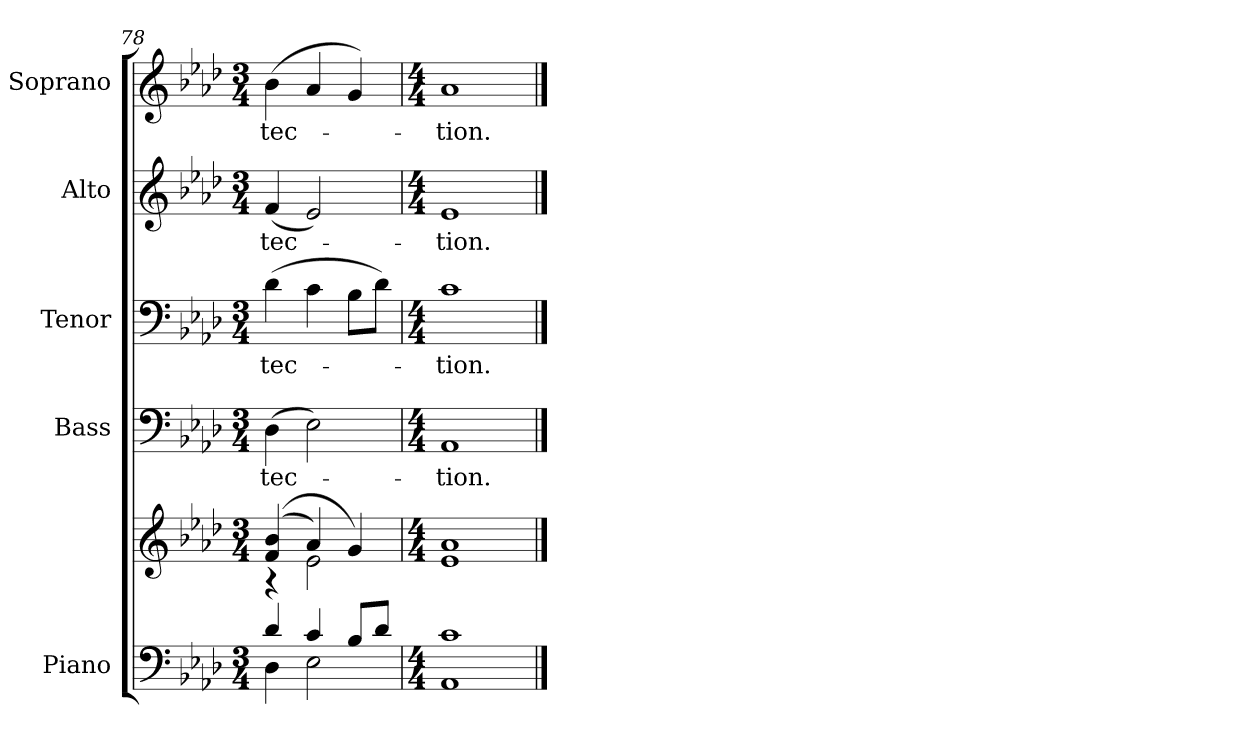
**kern	**kern	**kern	**text	**kern	**text	**kern	**text	**kern	**text
*part5	*part5	*part4	*part4	*part3	*part3	*part2	*part2	*part1	*part1
*staff6	*staff5	*staff4	*staff4	*staff3	*staff3	*staff2	*staff2	*staff1	*staff1
*I"Piano	*	*I"Bass	*	*I"Tenor	*	*I"Alto	*	*I"Soprano	*
*I'Pno.	*	*I'B.	*	*I'T.	*	*I'A.	*	*I'S.	*
*clefF4	*clefG2	*clefF4	*	*clefF4	*	*clefG2	*	*clefG2	*
*k[b-e-a-d-]	*k[b-e-a-d-]	*k[b-e-a-d-]	*	*k[b-e-a-d-]	*	*k[b-e-a-d-]	*	*k[b-e-a-d-]	*
*A-:	*A-:	*A-:	*	*A-:	*	*A-:	*	*A-:	*
*M3/4	*M3/4	*M3/4	*	*M3/4	*	*M3/4	*	*M3/4	*
=78	=78	=78	=78	=78	=78	=78	=78	=78	=78
*^	*^	*	*	*	*	*	*	*	*
!	!	!	!	!	!LO:LY:b:color=#000000	!	!	!	!	!	!
!	!	!	!	!	!	!	!LO:LY:b:color=#000000	!	!	!	!
!	!	!	!	!	!	!	!	!	!LO:LY:b:color=#000000	!	!
!	!	!	!	!	!	!	!	!	!	!	!LO:LY:b:color=#000000
4d-i/	4D-i\	((4fi/ 4b-i	4r	(4D-i\	-tec-	(4d-i\	-tec-	(4fi/	-tec-	(4b-i\	-tec-
4ci/	2E-i\	4a-i/)	2e-i\	2E-i\)	.	4ci\	.	2e-i/)	.	4a-i/	.
8B-i/L	.	4gi/)	.	.	.	8B-i\L	.	.	.	4gi/)	.
8d-i/J	.	.	.	.	.	8d-i\J)	.	.	.	.	.
*v	*v	*	*	*	*	*	*	*	*	*	*
*	*v	*v	*	*	*	*	*	*	*	*
=79	=79	=79	=79	=79	=79	=79	=79	=79	=79
*M4/4	*M4/4	*M4/4	*	*M4/4	*	*M4/4	*	*M4/4	*
!	!	!	!LO:LY:b:color=#000000	!	!	!	!	!	!
!	!	!	!	!	!LO:LY:b:color=#000000	!	!	!	!
!	!	!	!	!	!	!	!LO:LY:b:color=#000000	!	!
!	!	!	!	!	!	!	!	!	!LO:LY:b:color=#000000
1AA-i 1ci	1e-i 1a-i	1AA-i	-tion.	1ci	-tion.	1e-i	-tion.	1a-i	-tion.
==	==	==	==	==	==	==	==	==	==
*-	*-	*-	*-	*-	*-	*-	*-	*-	*-
